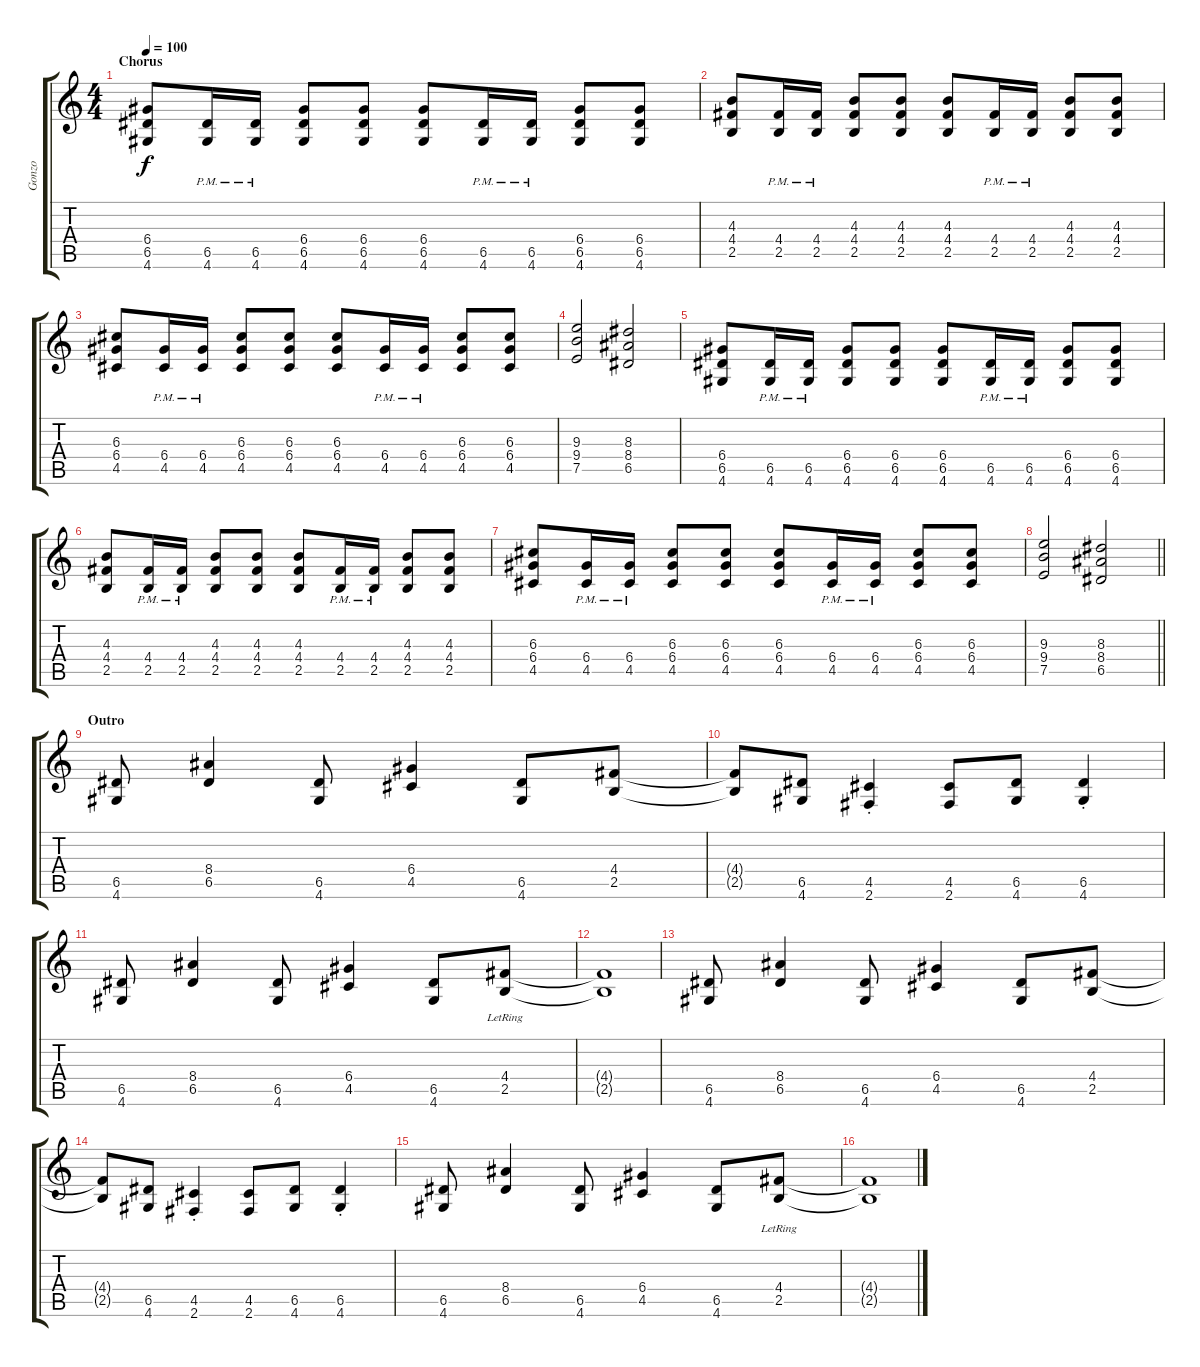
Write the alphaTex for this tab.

\track ("Gonzo" "Gonzo") {instrument distortionguitar}
\staff {score tabs}
\tuning (E4 B3 G3 D3 A2 E2) {hide}
\ts (4 4)
\section ("" "Chorus")
\tempo 100
\clef g2
\ks c
(6.4 6.5 4.6).8{dy f volume 12} (6.5{pm} 4.6{pm}).16 (6.5{pm} 4.6{pm}).16 (6.4 6.5 4.6).8 (6.4 6.5 4.6).8 (6.4 6.5 4.6).8 (6.5{pm} 4.6{pm}).16 (6.5{pm} 4.6{pm}).16 (6.4 6.5 4.6).8 (6.4 6.5 4.6).8 |
(4.3 4.4 2.5).8 (4.4{pm} 2.5{pm}).16 (4.4{pm} 2.5{pm}).16 (4.3 4.4 2.5).8 (4.3 4.4 2.5).8 (4.3 4.4 2.5).8 (4.4{pm} 2.5{pm}).16 (4.4{pm} 2.5{pm}).16 (4.3 4.4 2.5).8 (4.3 4.4 2.5).8 |
(6.3 6.4 4.5).8 (6.4{pm} 4.5{pm}).16 (6.4{pm} 4.5{pm}).16 (6.3 6.4 4.5).8 (6.3 6.4 4.5).8 (6.3 6.4 4.5).8 (6.4{pm} 4.5{pm}).16 (6.4{pm} 4.5{pm}).16 (6.3 6.4 4.5).8 (6.3 6.4 4.5).8 |
(9.3 9.4 7.5).2 (8.3 8.4 6.5).2 |
(6.4 6.5 4.6).8 (6.5{pm} 4.6{pm}).16 (6.5{pm} 4.6{pm}).16 (6.4 6.5 4.6).8 (6.4 6.5 4.6).8 (6.4 6.5 4.6).8 (6.5{pm} 4.6{pm}).16 (6.5{pm} 4.6{pm}).16 (6.4 6.5 4.6).8 (6.4 6.5 4.6).8 |
(4.3 4.4 2.5).8 (4.4{pm} 2.5{pm}).16 (4.4{pm} 2.5{pm}).16 (4.3 4.4 2.5).8 (4.3 4.4 2.5).8 (4.3 4.4 2.5).8 (4.4{pm} 2.5{pm}).16 (4.4{pm} 2.5{pm}).16 (4.3 4.4 2.5).8 (4.3 4.4 2.5).8 |
(6.3 6.4 4.5).8 (6.4{pm} 4.5{pm}).16 (6.4{pm} 4.5{pm}).16 (6.3 6.4 4.5).8 (6.3 6.4 4.5).8 (6.3 6.4 4.5).8 (6.4{pm} 4.5{pm}).16 (6.4{pm} 4.5{pm}).16 (6.3 6.4 4.5).8 (6.3 6.4 4.5).8 |
\barLineRight lightlight
(9.3 9.4 7.5).2 (8.3 8.4 6.5).2 |
\section ("" "Outro")
(6.5 4.6).8 (8.4 6.5).4 (6.5 4.6).8 (6.4 4.5).4 (6.5 4.6).8 (4.4 2.5).8 |
(4.4{t} 2.5{t}).8 (6.5 4.6).8 (4.5{st} 2.6{st}).4 (4.5 2.6).8 (6.5 4.6).8 (6.5{st} 4.6{st}).4 |
(6.5 4.6).8 (8.4 6.5).4 (6.5 4.6).8 (6.4 4.5).4 (6.5 4.6).8 (4.4{lr} 2.5{lr}).8 |
(4.4{t} 2.5{t}).1 |
(6.5 4.6).8 (8.4 6.5).4 (6.5 4.6).8 (6.4 4.5).4 (6.5 4.6).8 (4.4 2.5).8 |
(4.4{t} 2.5{t}).8 (6.5 4.6).8 (4.5{st} 2.6{st}).4 (4.5 2.6).8 (6.5 4.6).8 (6.5{st} 4.6{st}).4 |
(6.5 4.6).8 (8.4 6.5).4 (6.5 4.6).8 (6.4 4.5).4 (6.5 4.6).8 (4.4{lr} 2.5{lr}).8 |
(4.4{t} 2.5{t}).1
